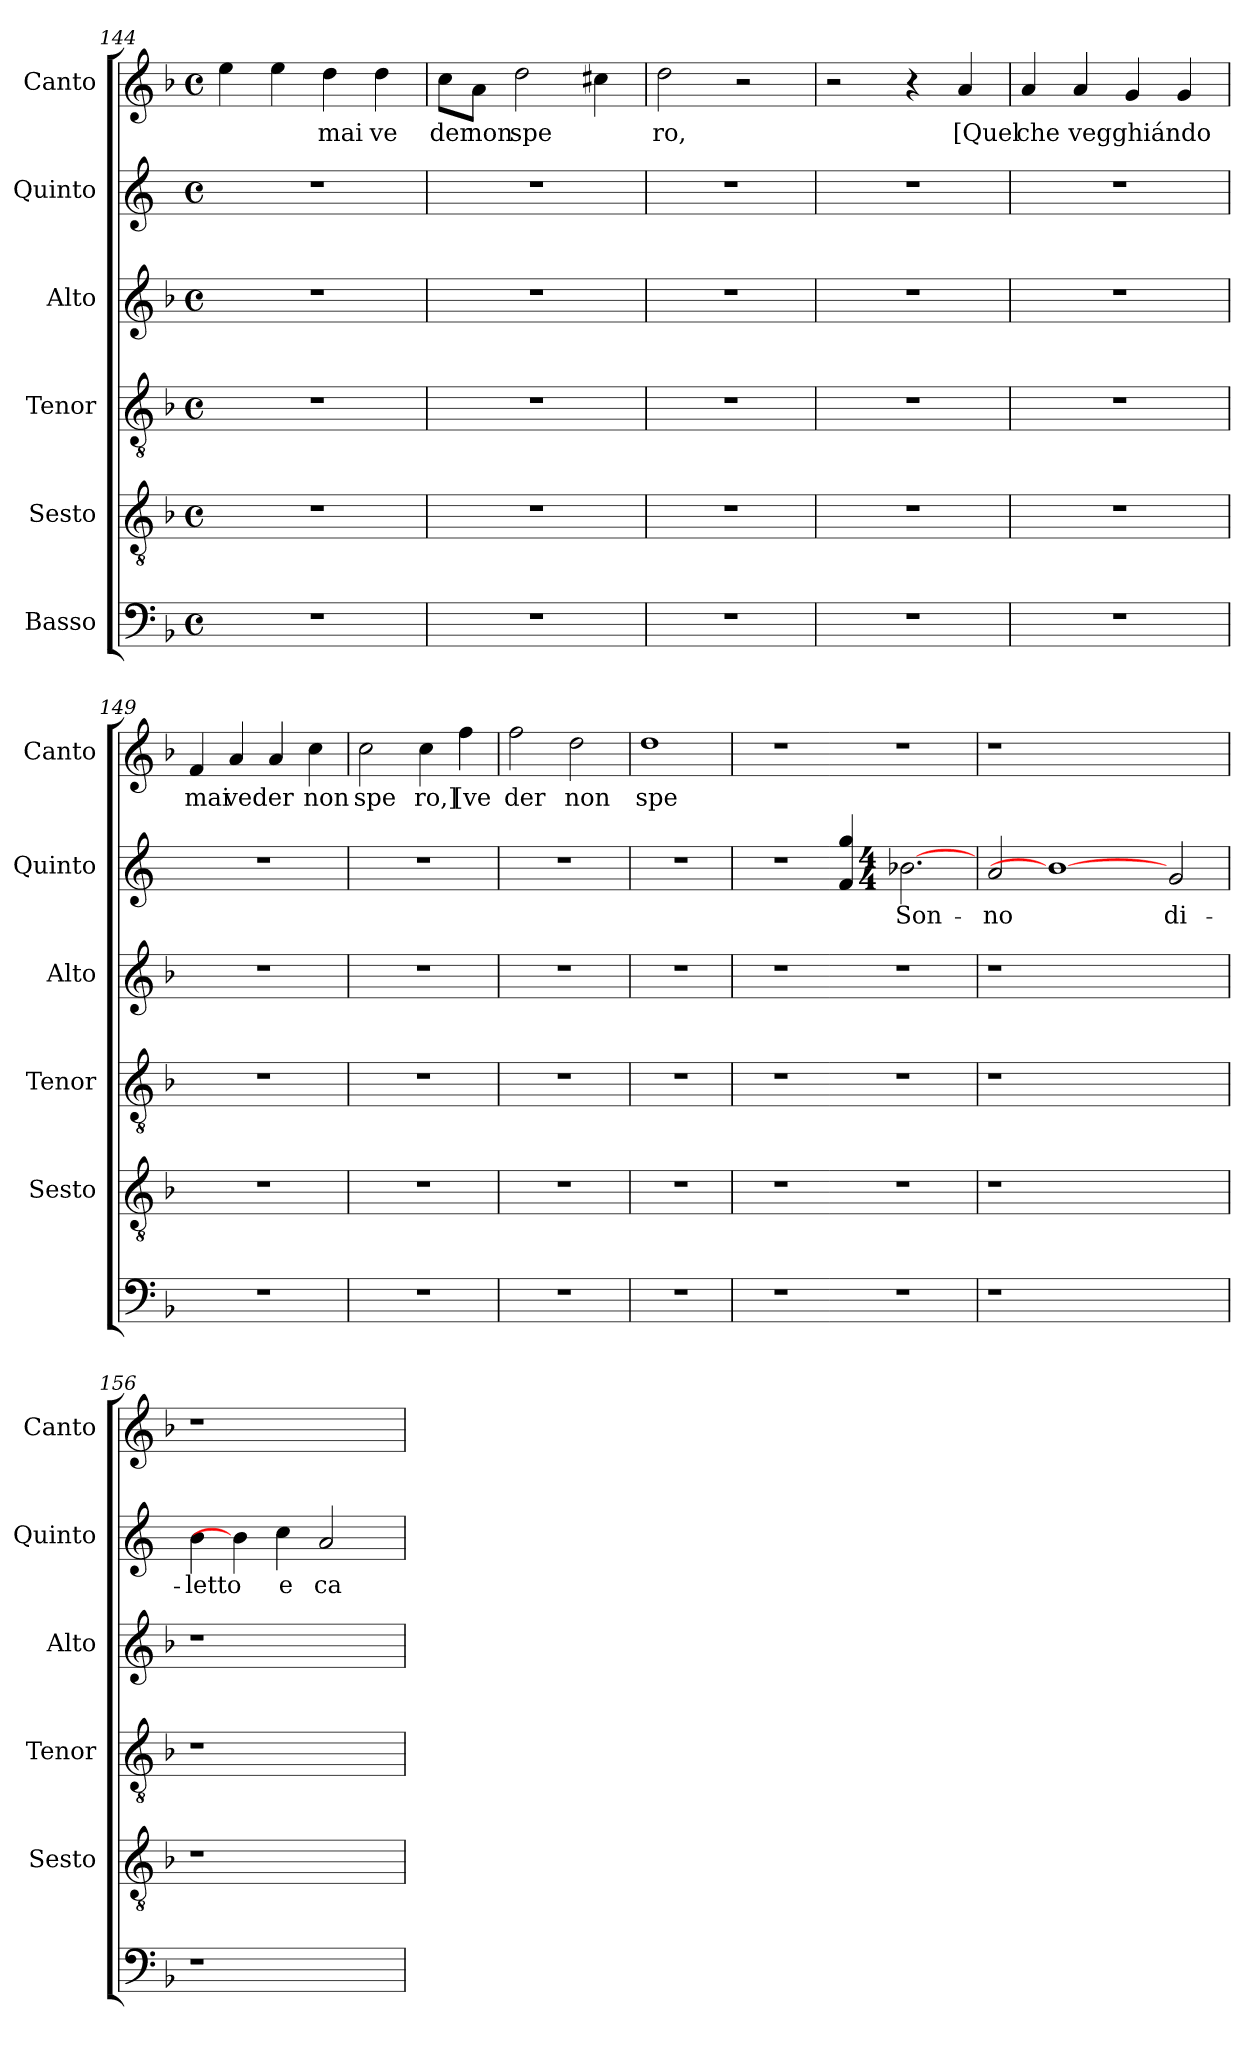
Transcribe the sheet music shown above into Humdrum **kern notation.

**kern	**kern	**kern	**kern	**kern	**text	**kern	**text
*part6	*part5	*part4	*part3	*part2	*part2	*part1	*part1
*staff6	*staff5	*staff4	*staff3	*staff2	*staff2	*staff1	*staff1
*I"Basso	*I"Sesto	*I"Tenor	*I"Alto	*I"Quinto	*	*I"Canto	*
*	*I'Sesto	*I'Tenor	*I'Alto	*I'Quinto	*	*I'Canto	*
*clefF4	*clefGv2	*clefGv2	*clefG2	*clefG2	*	*clefG2	*
*k[b-]	*k[b-]	*k[b-]	*k[b-]	*k[]	*	*k[b-]	*
*F:	*F:	*F:	*F:	*C:	*	*F:	*
*M4/4	*M4/4	*M4/4	*M4/4	*M4/4	*	*M4/4	*
*met(c)	*met(c)	*met(c)	*met(c)	*met(c)	*	*met(c)	*
=144	=144	=144	=144	=144	=144	=144	=144
1r	1r	1r	1r	1r	.	4ee\	.
.	.	.	.	.	.	4ee\	.
!	!	!	!	!	!	!	!LO:LY:b:cj
.	.	.	.	.	.	4dd\	mai
!	!	!	!	!	!	!	!LO:LY:b:cj
.	.	.	.	.	.	4dd\	ve
!!LO:LB:g=z
=145	=145	=145	=145	=145	=145	=145	=145
!	!	!	!	!	!	!	!LO:LY:b:cj
1r	1r	1r	1r	1r	.	8cc\L	der
!	!	!	!	!	!	!	!LO:LY:b:cj
.	.	.	.	.	.	8a\J	non
!	!	!	!	!	!	!	!LO:LY:b
.	.	.	.	.	.	2dd\	spe
.	.	.	.	.	.	4cc#\	.
=146	=146	=146	=146	=146	=146	=146	=146
!	!	!	!	!	!	!	!LO:LY:b:cj
1r	1r	1r	1r	1r	.	2dd\	ro,
.	.	.	.	.	.	2r	.
=147	=147	=147	=147	=147	=147	=147	=147
1r	1r	1r	1r	1r	.	2r	.
.	.	.	.	.	.	4r	.
!	!	!	!	!	!	!	!LO:LY:b:cj
.	.	.	.	.	.	4a/	[Quel
=148	=148	=148	=148	=148	=148	=148	=148
!	!	!	!	!	!	!	!LO:LY:b:cj
1r	1r	1r	1r	1r	.	4a/	che
!	!	!	!	!	!	!	!LO:LY:b
.	.	.	.	.	.	4a/	vegghiándo
.	.	.	.	.	.	4g/	.
.	.	.	.	.	.	4g/	.
=149	=149	=149	=149	=149	=149	=149	=149
!	!	!	!	!	!	!	!LO:LY:b:cj
1r	1r	1r	1r	1r	.	4f/	mai
!	!	!	!	!	!	!	!LO:LY:b
.	.	.	.	.	.	4a/	veder
.	.	.	.	.	.	4a/	.
!	!	!	!	!	!	!	!LO:LY:b:cj
.	.	.	.	.	.	4cc\	non
=150	=150	=150	=150	=150	=150	=150	=150
!	!	!	!	!	!	!	!LO:LY:b:cj
1r	1r	1r	1r	1r	.	2cc\	spe
!	!	!	!	!	!	!	!LO:LY:b:cj
.	.	.	.	.	.	4cc\	ro,]
!	!	!	!	!	!	!	!LO:LY:b:cj
.	.	.	.	.	.	4ff\	[ve
=151	=151	=151	=151	=151	=151	=151	=151
!	!	!	!	!	!	!	!LO:LY:b:cj
1r	1r	1r	1r	1r	.	2ff\	der
!	!	!	!	!	!	!	!LO:LY:b:cj
.	.	.	.	.	.	2dd\	non
=152	=152	=152	=152	=152	=152	=152	=152
!	!	!	!	!	!	!	!LO:LY:b:cj
1r	1r	1r	1r	1r	.	1dd	spe
=153	=153	=153	=153	=153	=153	=153	=153
1r	1r	1r	1r	1r	.	1r	.
!!LO:PB:g=z
=154	=154	=154	=154	=154	=154!	=154!	=154!
1r	1r	1r	1r	4gg/ 4f/	.	1r	.
*	*	*	*	*M4/4	*	*	*
*	*	*	*	*met(c)	*	*	*
!	!	!	!	!	!LO:LY:b:cj	!	!
.	.	.	.	[2.b-X	-Son-	.	.
=155	=155	=155	=155	=155	=155	=155	=155
!	!	!	!	!	!LO:LY:b:cj	!	!
1r	1r	1r	1r	2a/	-no	1r	.
.	.	.	.	1b-_	.	.	.
1ryy	1ryy	1ryy	1ryy	.	.	1ryy	.
!	!	!	!	!	!LO:LY:b:cj	!	!
.	.	.	.	2g/	di-	.	.
=156	=156	=156	=156	=156	=156	=156	=156
!	!	!	!	!	!LO:LY:b:cj	!	!
1r	1r	1r	1r	4b\	-letto	1r	.
.	.	.	.	4b-]	.	.	.
!	!	!	!	!	!LO:LY:b	!	!
.	.	.	.	4cc\	e	.	.
!	!	!	!	!	!LO:LY:b:cj	!	!
.	.	.	.	2a/	ca-	.	.
4ryy	4ryy	4ryy	4ryy	.	.	4ryy	.
=	=	=	=	=	=	=	=
*-	*-	*-	*-	*-	*-	*-	*-
